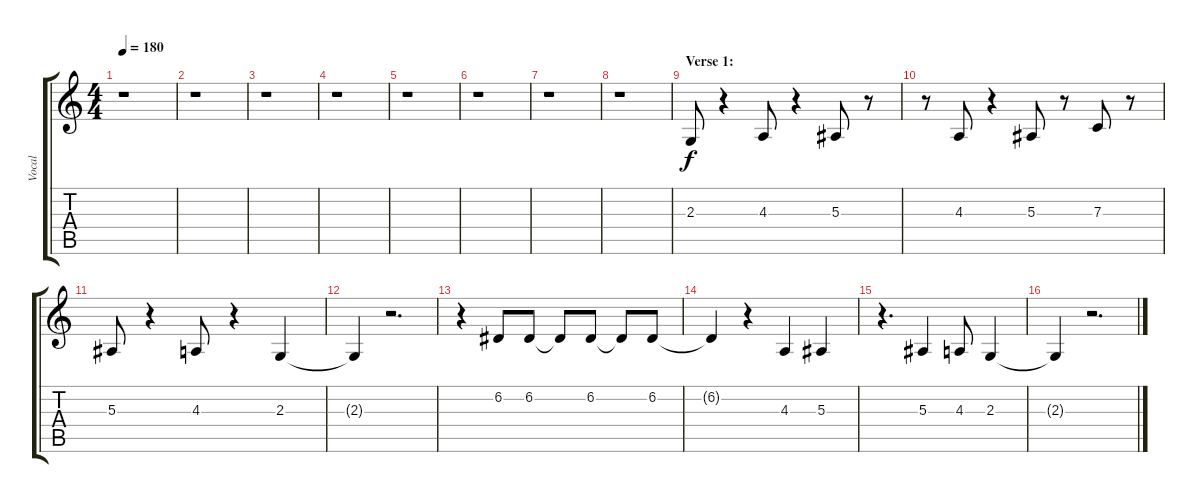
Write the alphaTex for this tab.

\track ("Vocal" "Vocal") {instrument oboe}
\staff {score tabs}
\tuning (D4 A3 F3 C3 G2 D2) {hide}
\ts (4 4)
\tempo 180
\clef g2
\ks c
r.1{dy f} |
r.1 |
r.1 |
r.1 |
r.1 |
r.1 |
r.1 |
r.1 |
\section ("" "Verse 1:")
2.3.8 r.4 4.3.8 r.4 5.3.8 r.8 |
r.8 4.3.8 r.4 5.3.8 r.8 7.3.8 r.8 |
5.3.8 r.4 4.3.8 r.4 2.3.4 |
2.3{t}.4 r.2{d} |
r.4 6.2.8 6.2.8 6.2{t}.8 6.2.8 6.2{t}.8 6.2.8 |
6.2{t}.4 r.4 4.3.4 5.3.4 |
r.4{d} 5.3.4 4.3.8 2.3.4 |
2.3{t}.4 r.2{d}
